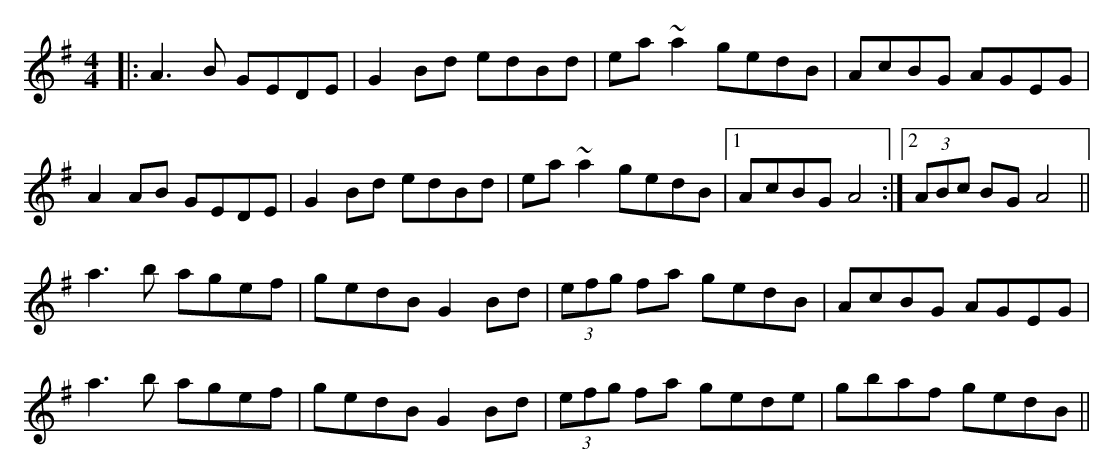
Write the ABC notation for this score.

X:1
M:4/4
K:Ador
|:A3B GEDE|G2Bd edBd|ea~a2 gedB|AcBG AGEG|
A2AB GEDE|G2Bd edBd|ea~a2 gedB|1 AcBG A4:|2 (3ABc BG A4||
a3b agef|gedB G2Bd|(3efg fa gedB|AcBG AGEG|
a3b agef|gedB G2Bd|(3efg fa gede|gbaf gedB||
